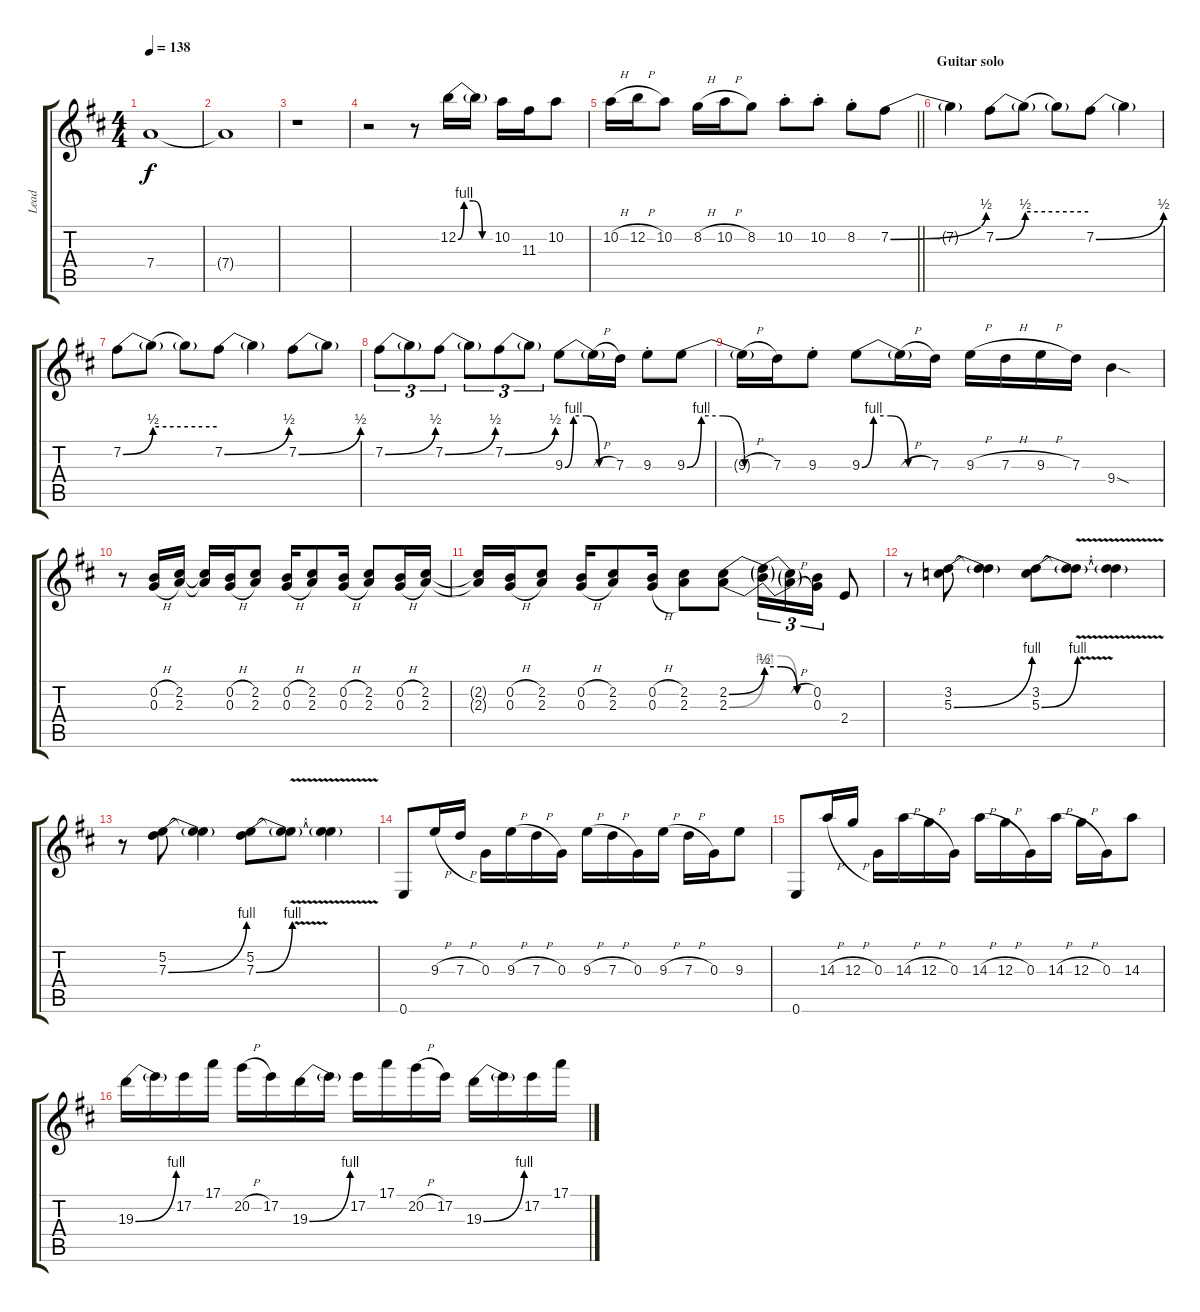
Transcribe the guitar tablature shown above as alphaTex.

\track ("Lead" "Lead") {instrument acousticguitarsteel}
\staff {score tabs}
\tuning (E4 B3 G3 D3 A2 E2) {hide}
\ts (4 4)
\tempo 138
\clef g2
\ks d
7.4{t}.1{dy f} |
7.4{t}.1 |
r.1 |
r.2 r.8 12.2{be (custom 0 0 10 4 25 4 40 0 60 0)}.16 12.2{t}.16 10.2.16 11.3.16 10.2.8 |
\barLineRight lightlight
10.2{h}.16 12.2{h}.16 10.2.8 8.2{h}.16 10.2{h}.16 8.2.8 10.2{st}.8 10.2{st}.8 8.2{st}.8 7.2{be (bend 0 0 60 2)}.8 |
\section ("" "Guitar solo")
7.2{t}.4 7.2{be (bend 0 0 60 2)}.8 7.2{be (hold 0 2 60 2) t}.8 7.2{t}.8 7.2{be (bend 0 0 60 2)}.8 7.2{t}.4 |
7.2{be (bend 0 0 60 2)}.8 7.2{be (hold 0 2 60 2) t}.8 7.2{t}.8 7.2{be (bend 0 0 60 2)}.8 7.2{t}.4 7.2{be (bend 0 0 60 2)}.8 7.2{t}.8 |
7.2{be (bend 0 0 60 2)}.8{tu (3 2)} 7.2{t}.8{tu (3 2)} 7.2{be (bend 0 0 60 2)}.8{tu (3 2)} 7.2{t}.8{tu (3 2)} 7.2{be (bend 0 0 60 2)}.8{tu (3 2)} 7.2{t}.8{tu (3 2)} 9.3{be (custom 0 0 10 4 25 4 40 0 60 0)}.8 9.3{h t}.16 7.3.16 9.3{st}.8 9.3{be (custom 0 0 10 4 25 4 40 0 60 0)}.8 |
9.3{h t}.16 7.3.16 9.3{st}.8 9.3{be (custom 0 0 10 4 25 4 40 0 60 0)}.8 9.3{h t}.16 7.3.16 9.3{h}.16 7.3{h}.16 9.3{h}.16 7.3.16 9.4{sod}.4 |
r.8 (0.2{h} 0.3{h}).16 (2.2 2.3).16 (2.2{t} 2.3{t}).16 (0.2{h} 0.3{h}).16 (2.2 2.3).8 (0.2{h} 0.3{h}).16 (2.2 2.3).8 (0.2{h} 0.3{h}).16 (2.2 2.3).8 (0.2{h} 0.3{h}).16 (2.2 2.3).16 |
(2.2{t} 2.3{t}).16 (0.2{h} 0.3{h}).16 (2.2 2.3).8 (0.2{h} 0.3{h}).16 (2.2 2.3).8 (0.2{h} 0.3{h}).16 (2.2 2.3).8 (2.2{be (bend 0 0 60 2)} 2.3{be (bend 0 0 60 4)}).8 (2.2{be (custom 0 2 20 2 40 0 60 0) t} 2.3{be (custom 0 4 20 4 40 0 60 0) t}).16{tu (3 2)} (2.2{h t} 2.3{h t}).16{tu (3 2)} (0.2 0.3).16{tu (3 2)} 2.4.8 |
r.8 (3.2 5.3{be (bend 0 0 60 4)}).8 (3.2{t} 5.3{t}).4 (3.2 5.3{be (bend 0 0 60 4)}).8 (3.2{v t} 5.3{v t}).8 (3.2{v t} 5.3{v t}).4 |
r.8 (5.2 7.3{be (bend 0 0 60 4)}).8 (5.2{t} 7.3{t}).4 (5.2 7.3{be (bend 0 0 60 4)}).8 (5.2{v t} 7.3{v t}).8 (5.2{v t} 7.3{v t}).4 |
0.6.8 9.3{h}.16 7.3{h}.16 0.3.16 9.3{h}.16 7.3{h}.16 0.3.16 9.3{h}.16 7.3{h}.16 0.3.16 9.3{h}.16 7.3{h}.16 0.3.16 9.3.8 |
0.6.8 14.3{h}.16 12.3{h}.16 0.3.16 14.3{h}.16 12.3{h}.16 0.3.16 14.3{h}.16 12.3{h}.16 0.3.16 14.3{h}.16 12.3{h}.16 0.3.16 14.3.8 |
19.3{be (bend 0 0 60 4)}.16 19.3{t}.16 17.2.16 17.1.16 20.2{h}.16 17.2.16 19.3{be (bend 0 0 60 4)}.16 19.3{t}.16 17.2.16 17.1.16 20.2{h}.16 17.2.16 19.3{be (bend 0 0 60 4)}.16 19.3{t}.16 17.2.16 17.1.16
